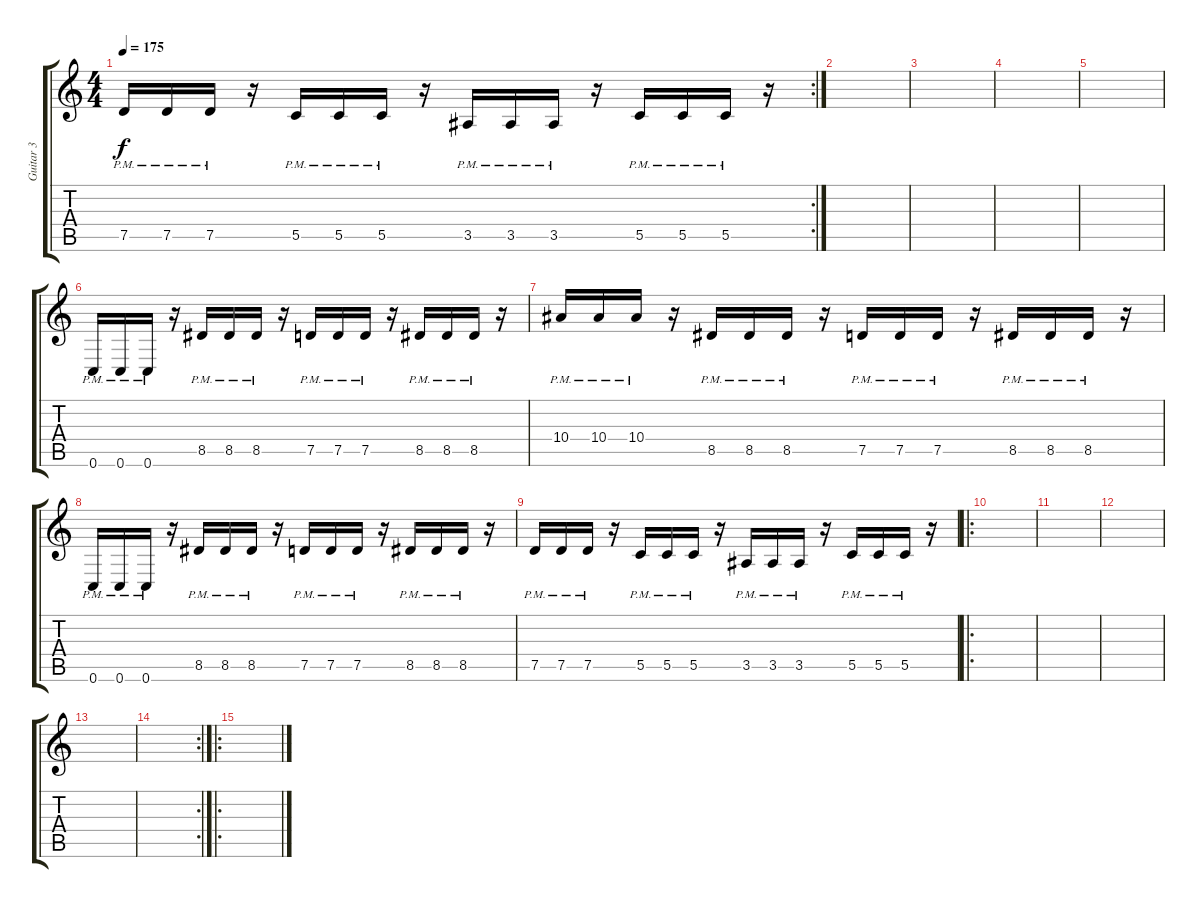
\track ("Guitar 3" "Guitar 3") {instrument distortionguitar}
\staff {score tabs}
\tuning (D4 A3 F3 C3 G2 C2) {hide}
\rc 2
\ts (4 4)
\tempo 175
\clef g2
\ks c
7.5{pm}.16{dy f} 7.5{pm}.16 7.5{pm}.16 r.16 5.5{pm}.16 5.5{pm}.16 5.5{pm}.16 r.16 3.5{pm}.16 3.5{pm}.16 3.5{pm}.16 r.16 5.5{pm}.16 5.5{pm}.16 5.5{pm}.16 r.16 |
|
|
|
|
0.6{pm}.16 0.6{pm}.16 0.6{pm}.16 r.16 8.5{pm}.16 8.5{pm}.16 8.5{pm}.16 r.16 7.5{pm}.16 7.5{pm}.16 7.5{pm}.16 r.16 8.5{pm}.16 8.5{pm}.16 8.5{pm}.16 r.16 |
10.4{pm}.16 10.4{pm}.16 10.4{pm}.16 r.16 8.5{pm}.16 8.5{pm}.16 8.5{pm}.16 r.16 7.5{pm}.16 7.5{pm}.16 7.5{pm}.16 r.16 8.5{pm}.16 8.5{pm}.16 8.5{pm}.16 r.16 |
0.6{pm}.16 0.6{pm}.16 0.6{pm}.16 r.16 8.5{pm}.16 8.5{pm}.16 8.5{pm}.16 r.16 7.5{pm}.16 7.5{pm}.16 7.5{pm}.16 r.16 8.5{pm}.16 8.5{pm}.16 8.5{pm}.16 r.16 |
7.5{pm}.16 7.5{pm}.16 7.5{pm}.16 r.16 5.5{pm}.16 5.5{pm}.16 5.5{pm}.16 r.16 3.5{pm}.16 3.5{pm}.16 3.5{pm}.16 r.16 5.5{pm}.16 5.5{pm}.16 5.5{pm}.16 r.16 |
\ro
|
|
|
|
\rc 2
|
\ro
